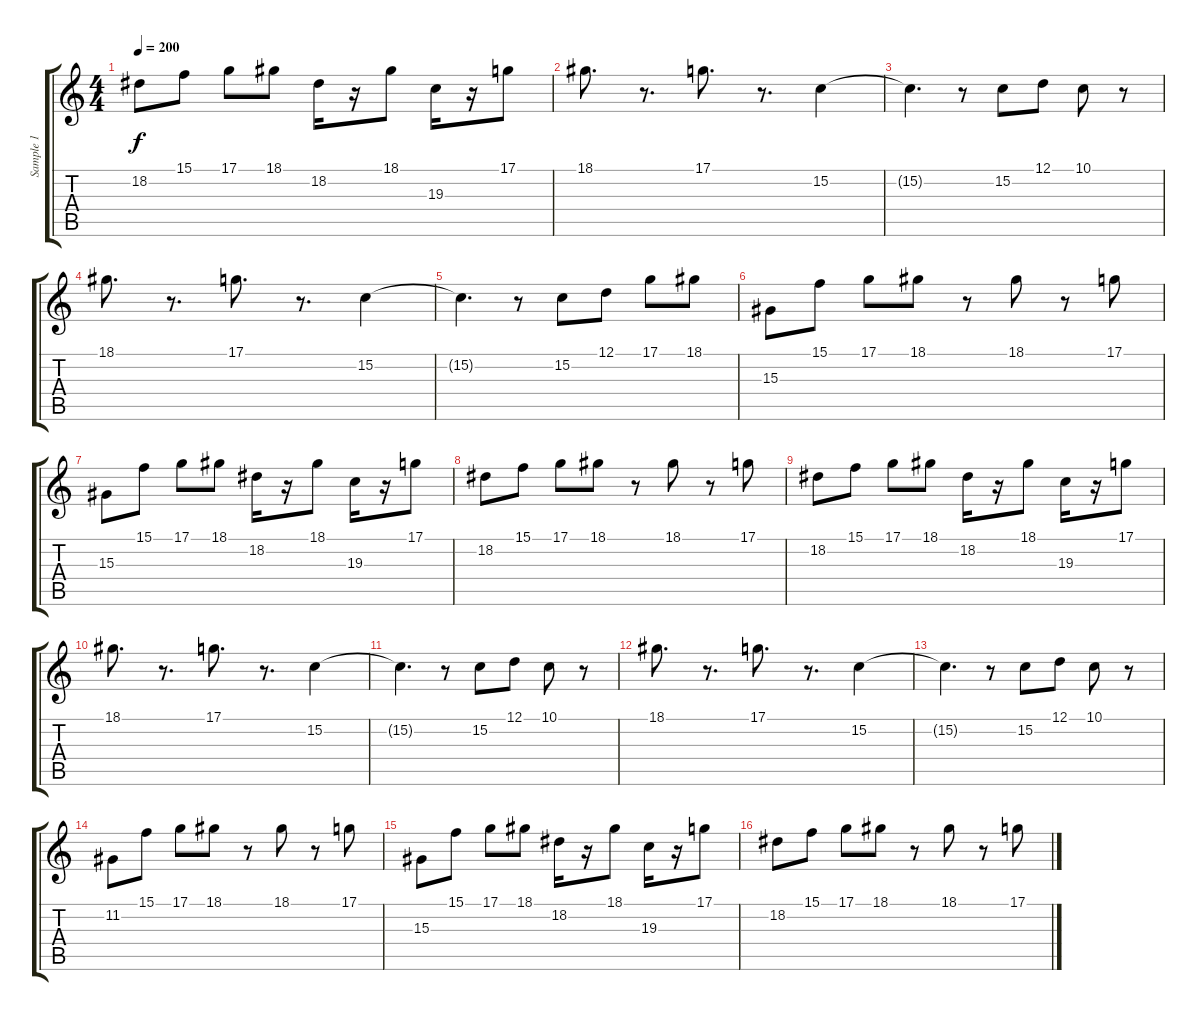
\track ("Sample 1" "Sample 1") {instrument lead2sawtooth}
\staff {score tabs}
\tuning (D4 A3 F3 C3 G2 C2) {hide}
\ts (4 4)
\tempo 200
\clef g2
\ks c
18.2.8{dy f} 15.1.8 17.1.8 18.1.8 18.2.16 r.16 18.1.8 19.3.16 r.16 17.1.8 |
18.1.8{d} r.8{d} 17.1.8{d} r.8{d} 15.2.4 |
15.2{t}.4{d} r.8 15.2.8 12.1.8 10.1.8 r.8 |
18.1.8{d} r.8{d} 17.1.8{d} r.8{d} 15.2.4 |
15.2{t}.4{d} r.8 15.2.8 12.1.8 17.1.8 18.1.8 |
15.3.8 15.1.8 17.1.8 18.1.8 r.8 18.1.8 r.8 17.1.8 |
15.3.8 15.1.8 17.1.8 18.1.8 18.2.16 r.16 18.1.8 19.3.16 r.16 17.1.8 |
18.2.8 15.1.8 17.1.8 18.1.8 r.8 18.1.8 r.8 17.1.8 |
18.2.8 15.1.8 17.1.8 18.1.8 18.2.16 r.16 18.1.8 19.3.16 r.16 17.1.8 |
18.1.8{d} r.8{d} 17.1.8{d} r.8{d} 15.2.4 |
15.2{t}.4{d} r.8 15.2.8 12.1.8 10.1.8 r.8 |
18.1.8{d} r.8{d} 17.1.8{d} r.8{d} 15.2.4 |
15.2{t}.4{d} r.8 15.2.8 12.1.8 10.1.8 r.8 |
11.2.8 15.1.8 17.1.8 18.1.8 r.8 18.1.8 r.8 17.1.8 |
15.3.8 15.1.8 17.1.8 18.1.8 18.2.16 r.16 18.1.8 19.3.16 r.16 17.1.8 |
18.2.8 15.1.8 17.1.8 18.1.8 r.8 18.1.8 r.8 17.1.8
